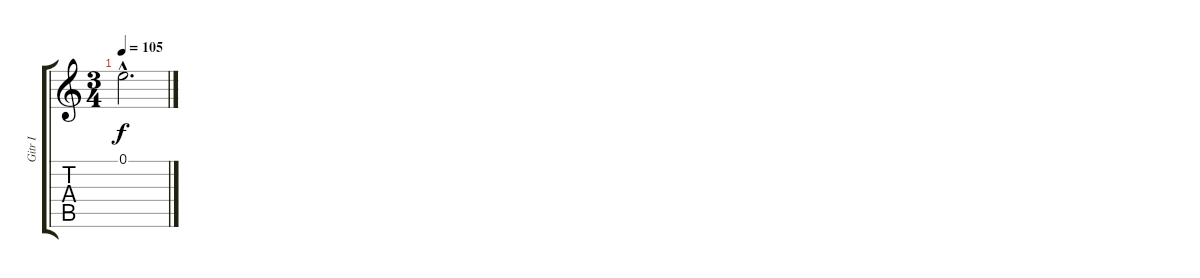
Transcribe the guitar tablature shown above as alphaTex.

\track ("Gitr I" "Gitr I") {instrument electricguitarjazz}
\staff {score tabs}
\tuning (E4 B3 G3 D3 A2 E2) {hide}
\ts (3 4)
\tempo 105
\clef g2
\ks c
0.1{hac t}.2{d dy f}
